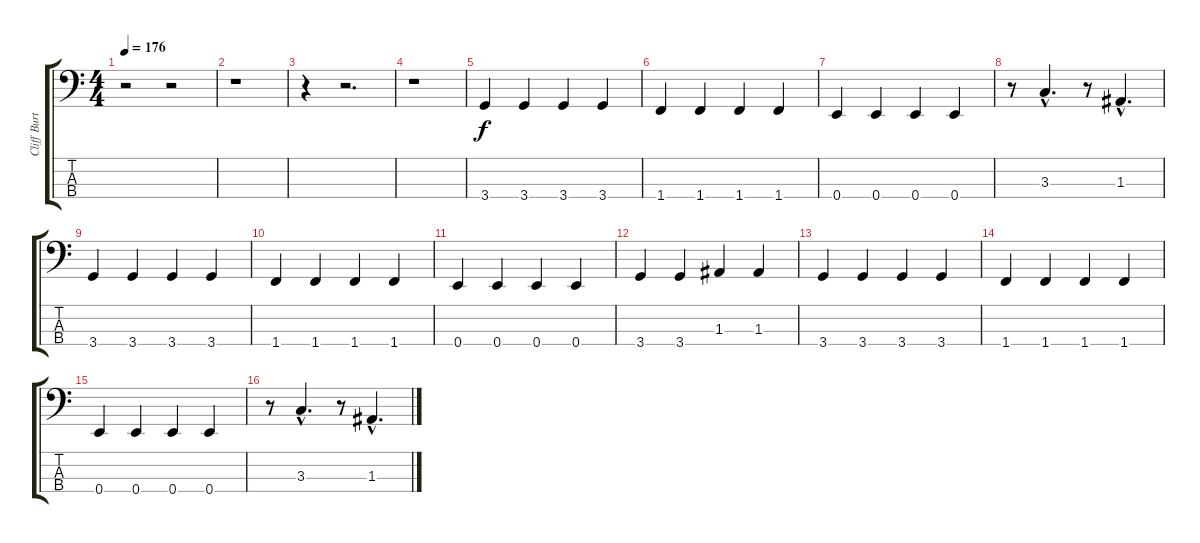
\track ("Cliff Burton" "Cliff Burt") {instrument electricbasspick}
\staff {score tabs}
\tuning (G2 D2 A1 E1) {hide}
\ts (4 4)
\tempo 176
\clef f4
\ks c
r.2{dy f instrument electricbasspick} r.2 |
r.1 |
r.4 r.2{d} |
r.1 |
3.4.4 3.4.4 3.4.4 3.4.4 |
1.4.4 1.4.4 1.4.4 1.4.4 |
0.4.4 0.4.4 0.4.4 0.4.4 |
r.8 3.3{hac}.4{d} r.8 1.3{hac}.4{d} |
3.4.4 3.4.4 3.4.4 3.4.4 |
1.4.4 1.4.4 1.4.4 1.4.4 |
0.4.4 0.4.4 0.4.4 0.4.4 |
3.4.4 3.4.4 1.3.4 1.3.4 |
3.4.4 3.4.4 3.4.4 3.4.4 |
1.4.4 1.4.4 1.4.4 1.4.4 |
0.4.4 0.4.4 0.4.4 0.4.4 |
r.8 3.3{hac}.4{d} r.8 1.3{hac}.4{d}
